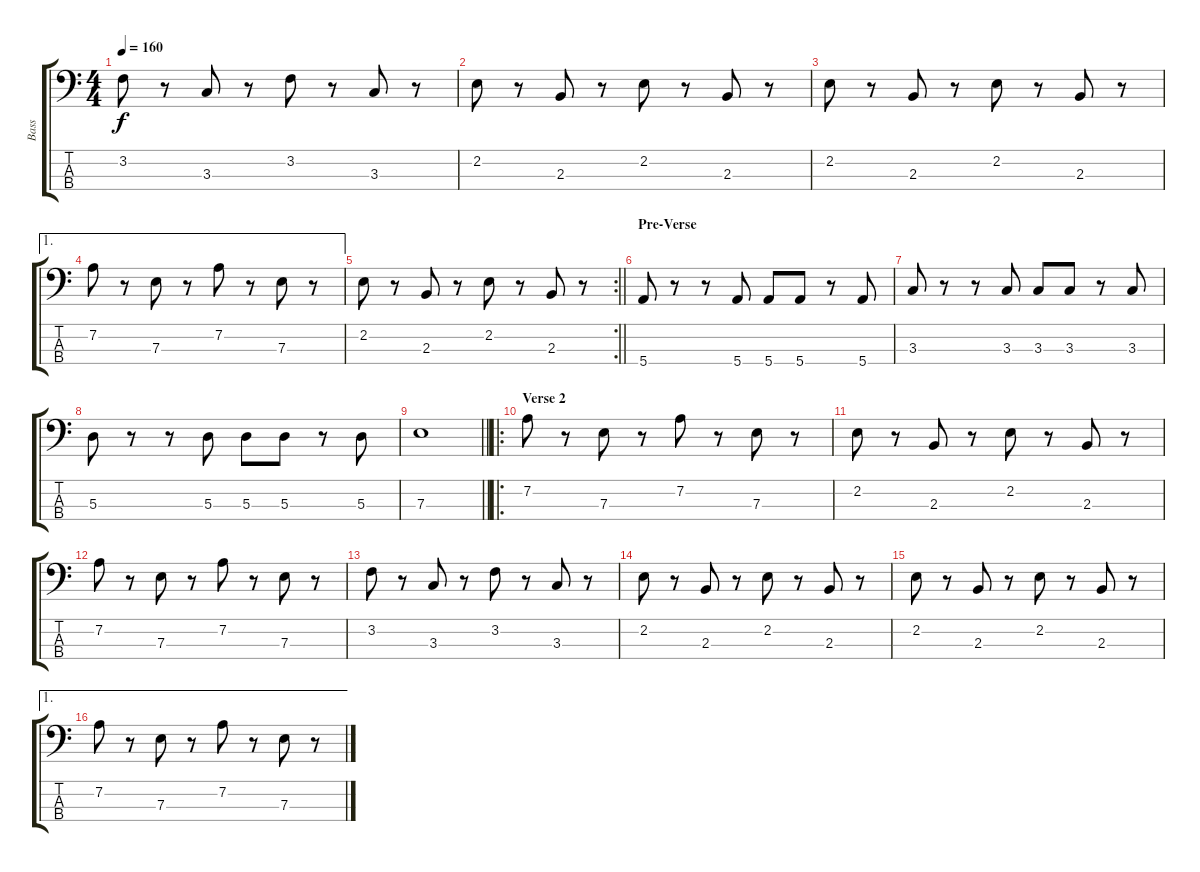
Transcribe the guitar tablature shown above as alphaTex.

\track ("Bass" "Bass") {instrument electricbassfinger}
\staff {score tabs}
\tuning (G2 D2 A1 E1) {hide}
\ts (4 4)
\tempo 160
\clef f4
\ks c
3.2.8{dy f} r.8 3.3.8 r.8 3.2.8 r.8 3.3.8 r.8 |
2.2.8 r.8 2.3.8 r.8 2.2.8 r.8 2.3.8 r.8 |
2.2.8 r.8 2.3.8 r.8 2.2.8 r.8 2.3.8 r.8 |
\ae 1
7.2.8 r.8 7.3.8 r.8 7.2.8 r.8 7.3.8 r.8 |
\rc 2
\barLineRight lightlight
2.2.8 r.8 2.3.8 r.8 2.2.8 r.8 2.3.8 r.8 |
\section ("" "Pre-Verse")
5.4.8 r.8 r.8 5.4.8 5.4.8 5.4.8 r.8 5.4.8 |
3.3.8 r.8 r.8 3.3.8 3.3.8 3.3.8 r.8 3.3.8 |
5.3.8 r.8 r.8 5.3.8 5.3.8 5.3.8 r.8 5.3.8 |
\barLineRight lightlight
7.3.1 |
\ro
\section ("" "Verse 2")
7.2.8 r.8 7.3.8 r.8 7.2.8 r.8 7.3.8 r.8 |
2.2.8 r.8 2.3.8 r.8 2.2.8 r.8 2.3.8 r.8 |
7.2.8 r.8 7.3.8 r.8 7.2.8 r.8 7.3.8 r.8 |
3.2.8 r.8 3.3.8 r.8 3.2.8 r.8 3.3.8 r.8 |
2.2.8 r.8 2.3.8 r.8 2.2.8 r.8 2.3.8 r.8 |
2.2.8 r.8 2.3.8 r.8 2.2.8 r.8 2.3.8 r.8 |
\ae 1
7.2.8 r.8 7.3.8 r.8 7.2.8 r.8 7.3.8 r.8
